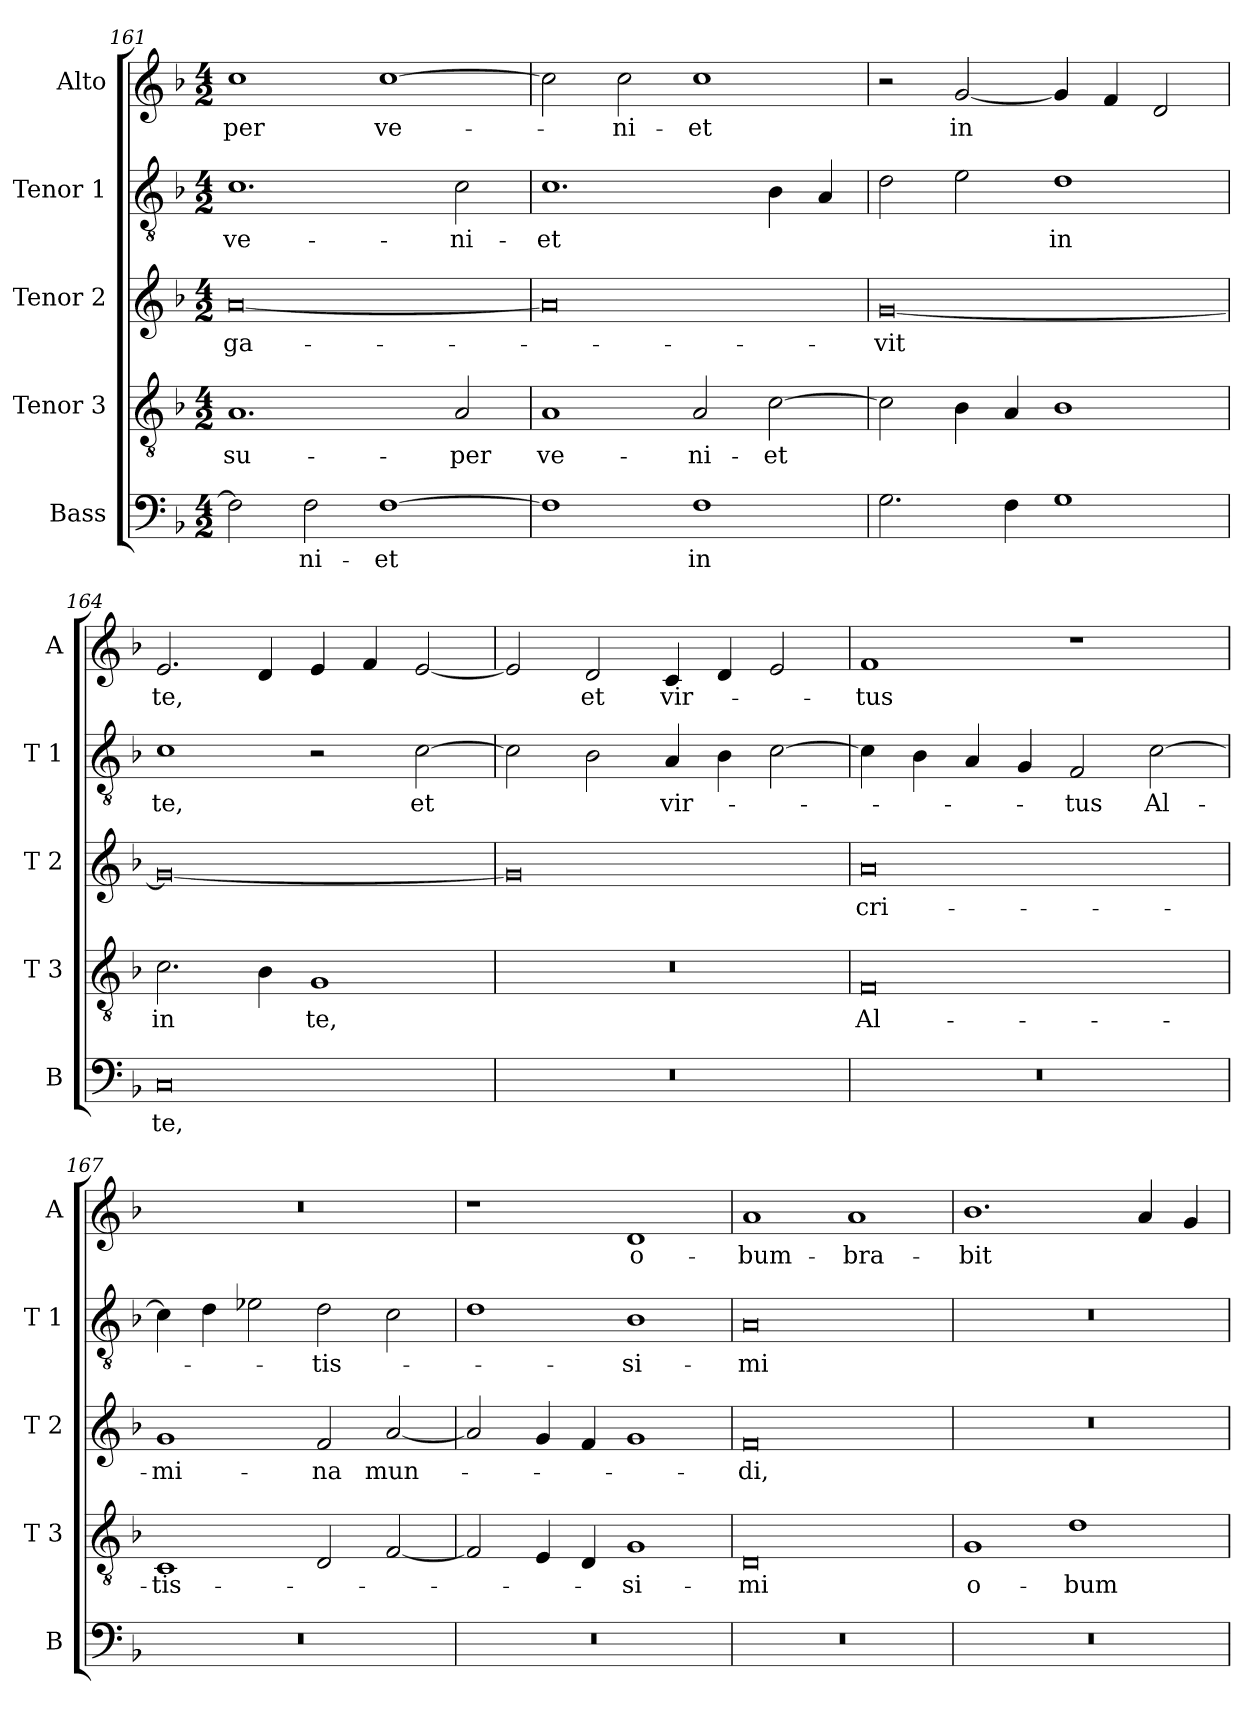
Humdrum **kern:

**kern	**text	**kern	**text	**kern	**text	**kern	**text	**kern	**text
*part5	*part5	*part4	*part4	*part3	*part3	*part2	*part2	*part1	*part1
*staff5	*staff5	*staff4	*staff4	*staff3	*staff3	*staff2	*staff2	*staff1	*staff1
*I"Bass	*	*I"Tenor 3	*	*I"Tenor 2	*	*I"Tenor 1	*	*I"Alto	*
*I'B	*	*I'T 3	*	*I'T 2	*	*I'T 1	*	*I'A	*
*clefF4	*	*clefGv2	*	*clefG2	*	*clefGv2	*	*clefG2	*
*k[b-]	*	*k[b-]	*	*k[b-]	*	*k[b-]	*	*k[b-]	*
*F:	*	*F:	*	*F:	*	*F:	*	*F:	*
*M4/2	*	*M4/2	*	*M4/2	*	*M4/2	*	*M4/2	*
=161	=161	=161	=161	=161	=161	=161	=161	=161	=161
!	!	!	!LO:LY:b	!	!LO:LY:b	!	!LO:LY:b	!	!LO:LY:b
2F\]	.	1.A	su-	[0a	-ga-	1.c	ve-	1cc	-per
!	!LO:LY:b	!	!	!	!	!	!	!	!
2F\	-ni-	.	.	.	.	.	.	.	.
!	!LO:LY:b	!	!	!	!	!	!	!	!LO:LY:b
[1F	-et	.	.	.	.	.	.	[1cc	ve-
!	!	!	!LO:LY:b	!	!	!	!LO:LY:b	!	!
.	.	2A/	-per	.	.	2c\	-ni-	.	.
=162	=162	=162	=162	=162	=162	=162	=162	=162	=162
!	!	!	!LO:LY:b	!	!	!	!LO:LY:b	!	!
1F]	.	1A	ve-	0a]	.	1.c	-et	2cc\]	.
!	!	!	!	!	!	!	!	!	!LO:LY:b
.	.	.	.	.	.	.	.	2cc\	-ni-
!	!LO:LY:b	!	!LO:LY:b	!	!	!	!	!	!LO:LY:b
1F	in	2A/	-ni-	.	.	.	.	1cc	-et
!	!	!	!LO:LY:b	!	!	!	!	!	!
.	.	[2c\	-et	.	.	4B-\	.	.	.
.	.	.	.	.	.	4A/	.	.	.
=163	=163	=163	=163	=163	=163	=163	=163	=163	=163
!	!	!	!	!	!LO:LY:b	!	!	!	!
2.G\	.	2c\]	.	[0g	-vit	2d\	.	2r	.
!	!	!	!	!	!	!	!	!	!LO:LY:b
.	.	4B-\	.	.	.	2e\	.	[2g/	in
4F\	.	4A/	.	.	.	.	.	.	.
!	!	!	!	!	!	!	!LO:LY:b	!	!
1G	.	1B-	.	.	.	1d	in	4g/]	.
.	.	.	.	.	.	.	.	4f/	.
.	.	.	.	.	.	.	.	2d/	.
=164	=164	=164	=164	=164	=164	=164	=164	=164	=164
!	!LO:LY:b	!	!LO:LY:b	!	!	!	!LO:LY:b	!	!LO:LY:b
0C	te,	2.c\	in	0g_	.	1c	te,	2.e/	te,
.	.	4B-\	.	.	.	.	.	4d/	.
!	!	!	!LO:LY:b	!	!	!	!	!	!
.	.	1G	te,	.	.	2r	.	4e/	.
.	.	.	.	.	.	.	.	4f/	.
!	!	!	!	!	!	!	!LO:LY:b	!	!
.	.	.	.	.	.	[2c\	et	[2e/	.
=165	=165	=165	=165	=165	=165	=165	=165	=165	=165
0r	.	0r	.	0g]	.	2c\]	.	2e/]	.
!	!	!	!	!	!	!	!	!	!LO:LY:b
.	.	.	.	.	.	2B-\	.	2d/	et
!	!	!	!	!	!	!	!LO:LY:b	!	!LO:LY:b
.	.	.	.	.	.	4A/	vir-	4c/	vir-
.	.	.	.	.	.	4B-\	.	4d/	.
.	.	.	.	.	.	[2c\	.	2e/	.
!!LO:LB:g=z
=166	=166	=166	=166	=166	=166	=166	=166	=166	=166
!	!	!	!LO:LY:b	!	!LO:LY:b	!	!	!	!LO:LY:b
0r	.	0F	Al-	0a	cri-	4c\]	.	1f	-tus
.	.	.	.	.	.	4B-\	.	.	.
.	.	.	.	.	.	4A/	.	.	.
.	.	.	.	.	.	4G/	.	.	.
!	!	!	!	!	!	!	!LO:LY:b	!	!
.	.	.	.	.	.	2F/	-tus	1r	.
!	!	!	!	!	!	!	!LO:LY:b	!	!
.	.	.	.	.	.	[2c\	Al-	.	.
=167	=167	=167	=167	=167	=167	=167	=167	=167	=167
!	!	!	!LO:LY:b	!	!LO:LY:b	!	!	!	!
0r	.	1C	-tis-	1g	-mi-	4c\]	.	0r	.
.	.	.	.	.	.	4d\	.	.	.
.	.	.	.	.	.	2e-X\	.	.	.
!	!	!	!	!	!LO:LY:b	!	!LO:LY:b	!	!
.	.	2D/	.	2f/	-na	2d\	-tis-	.	.
!	!	!	!	!	!LO:LY:b	!	!	!	!
.	.	[2F/	.	[2a/	mun-	2c\	.	.	.
=168	=168	=168	=168	=168	=168	=168	=168	=168	=168
0r	.	2F/]	.	2a/]	.	1d	.	1r	.
.	.	4E/	.	4g/	.	.	.	.	.
.	.	4D/	.	4f/	.	.	.	.	.
!	!	!	!LO:LY:b	!	!	!	!LO:LY:b	!	!LO:LY:b
.	.	1G	-si-	1g	.	1B-	-si-	1d	o-
=169	=169	=169	=169	=169	=169	=169	=169	=169	=169
!	!	!	!LO:LY:b	!	!LO:LY:b	!	!LO:LY:b	!	!LO:LY:b
0r	.	0D	-mi	0f	-di,	0A	-mi	1a	-bum-
!	!	!	!	!	!	!	!	!	!LO:LY:b
.	.	.	.	.	.	.	.	1a	-bra-
=170	=170	=170	=170	=170	=170	=170	=170	=170	=170
!	!	!	!LO:LY:b	!	!	!	!	!	!LO:LY:b
0r	.	1G	o-	0r	.	0r	.	1.b-	-bit
!	!	!	!LO:LY:b	!	!	!	!	!	!
.	.	1d	-bum-	.	.	.	.	.	.
.	.	.	.	.	.	.	.	4a/	.
.	.	.	.	.	.	.	.	4g/	.
=	=	=	=	=	=	=	=	=	=
*-	*-	*-	*-	*-	*-	*-	*-	*-	*-
